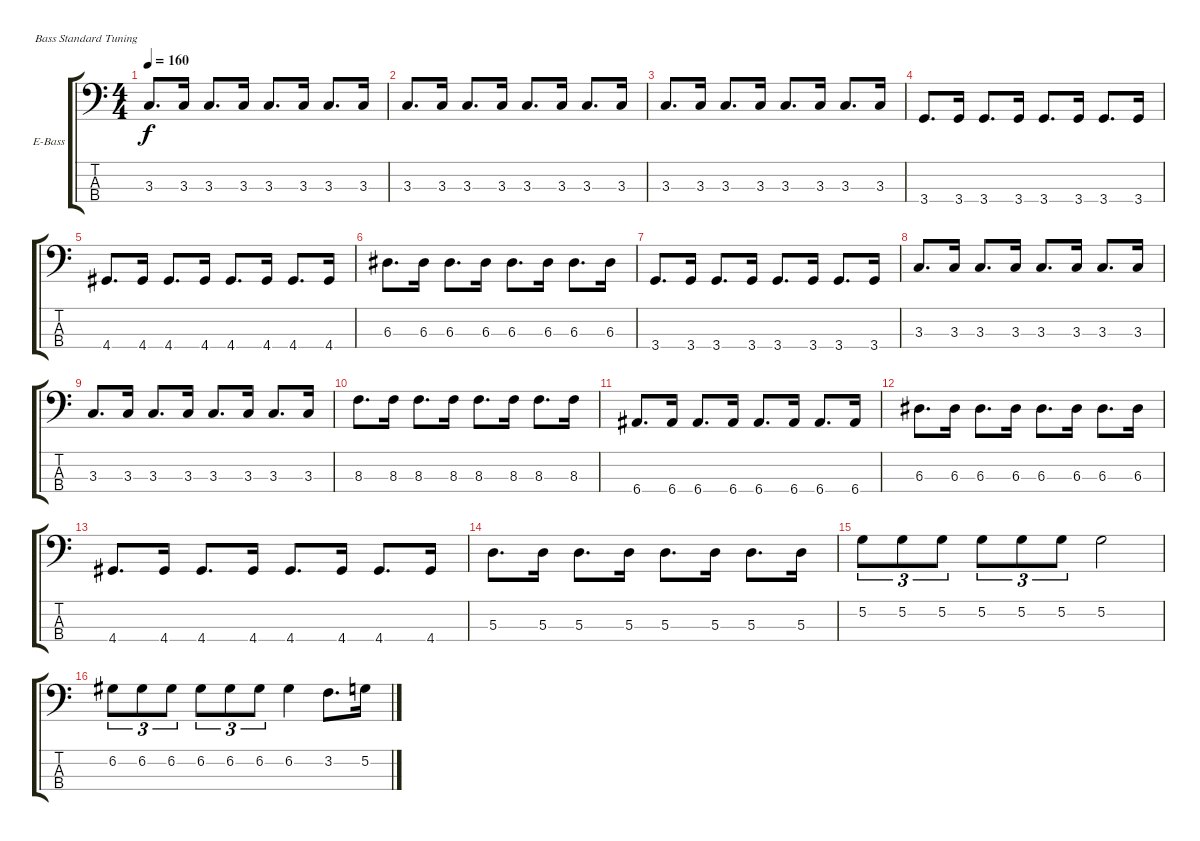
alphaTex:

\defaultSystemsLayout 4
\bracketExtendMode groupsimilarinstruments
\firstSystemTrackNameOrientation horizontal
\otherSystemsTrackNameOrientation horizontal
\track ("Electric Bass" "E-Bass") {instrument electricbassfinger}
\staff {score tabs}
\tuning (G2 D2 A1 E1)
\ts (4 4)
\tempo 160
\clef f4
\scale
0.487395
\ks c
3.3.8{d dy f instrument electricbassfinger} 3.3.16 3.3.8{d} 3.3.16 3.3.8{d} 3.3.16 3.3.8{d} 3.3.16 |
\scale
0.256303 3.3.8{d} 3.3.16 3.3.8{d} 3.3.16 3.3.8{d} 3.3.16 3.3.8{d} 3.3.16 |
\scale
0.256303 3.3.8{d} 3.3.16 3.3.8{d} 3.3.16 3.3.8{d} 3.3.16 3.3.8{d} 3.3.16 |
\scale
0.333333 3.4.8{d} 3.4.16 3.4.8{d} 3.4.16 3.4.8{d} 3.4.16 3.4.8{d} 3.4.16 |
\scale
0.333333 4.4.8{d} 4.4.16 4.4.8{d} 4.4.16 4.4.8{d} 4.4.16 4.4.8{d} 4.4.16 |
\scale
0.333333 6.3.8{d} 6.3.16 6.3.8{d} 6.3.16 6.3.8{d} 6.3.16 6.3.8{d} 6.3.16 |
\scale
0.333333 3.4.8{d} 3.4.16 3.4.8{d} 3.4.16 3.4.8{d} 3.4.16 3.4.8{d} 3.4.16 |
\scale
0.333333 3.3.8{d} 3.3.16 3.3.8{d} 3.3.16 3.3.8{d} 3.3.16 3.3.8{d} 3.3.16 |
\scale
0.333333 3.3.8{d} 3.3.16 3.3.8{d} 3.3.16 3.3.8{d} 3.3.16 3.3.8{d} 3.3.16 |
\scale
0.333333 8.3.8{d} 8.3.16 8.3.8{d} 8.3.16 8.3.8{d} 8.3.16 8.3.8{d} 8.3.16 |
\scale
0.333333 6.4.8{d} 6.4.16 6.4.8{d} 6.4.16 6.4.8{d} 6.4.16 6.4.8{d} 6.4.16 |
\scale
0.333333 6.3.8{d} 6.3.16 6.3.8{d} 6.3.16 6.3.8{d} 6.3.16 6.3.8{d} 6.3.16 |
\scale
0.333333 4.4.8{d} 4.4.16 4.4.8{d} 4.4.16 4.4.8{d} 4.4.16 4.4.8{d} 4.4.16 |
\scale
0.333333 5.3.8{d} 5.3.16 5.3.8{d} 5.3.16 5.3.8{d} 5.3.16 5.3.8{d} 5.3.16 |
\scale
0.333333 5.2.8{tu (3 2)} 5.2.8{tu (3 2)} 5.2.8{tu (3 2)} 5.2.8{tu (3 2)} 5.2.8{tu (3 2)} 5.2.8{tu (3 2)} 5.2.2 |
\scale
0.333333 6.2.8{tu (3 2)} 6.2.8{tu (3 2)} 6.2.8{tu (3 2)} 6.2.8{tu (3 2)} 6.2.8{tu (3 2)} 6.2.8{tu (3 2)} 6.2.4 3.2.8{d} 5.2.16
